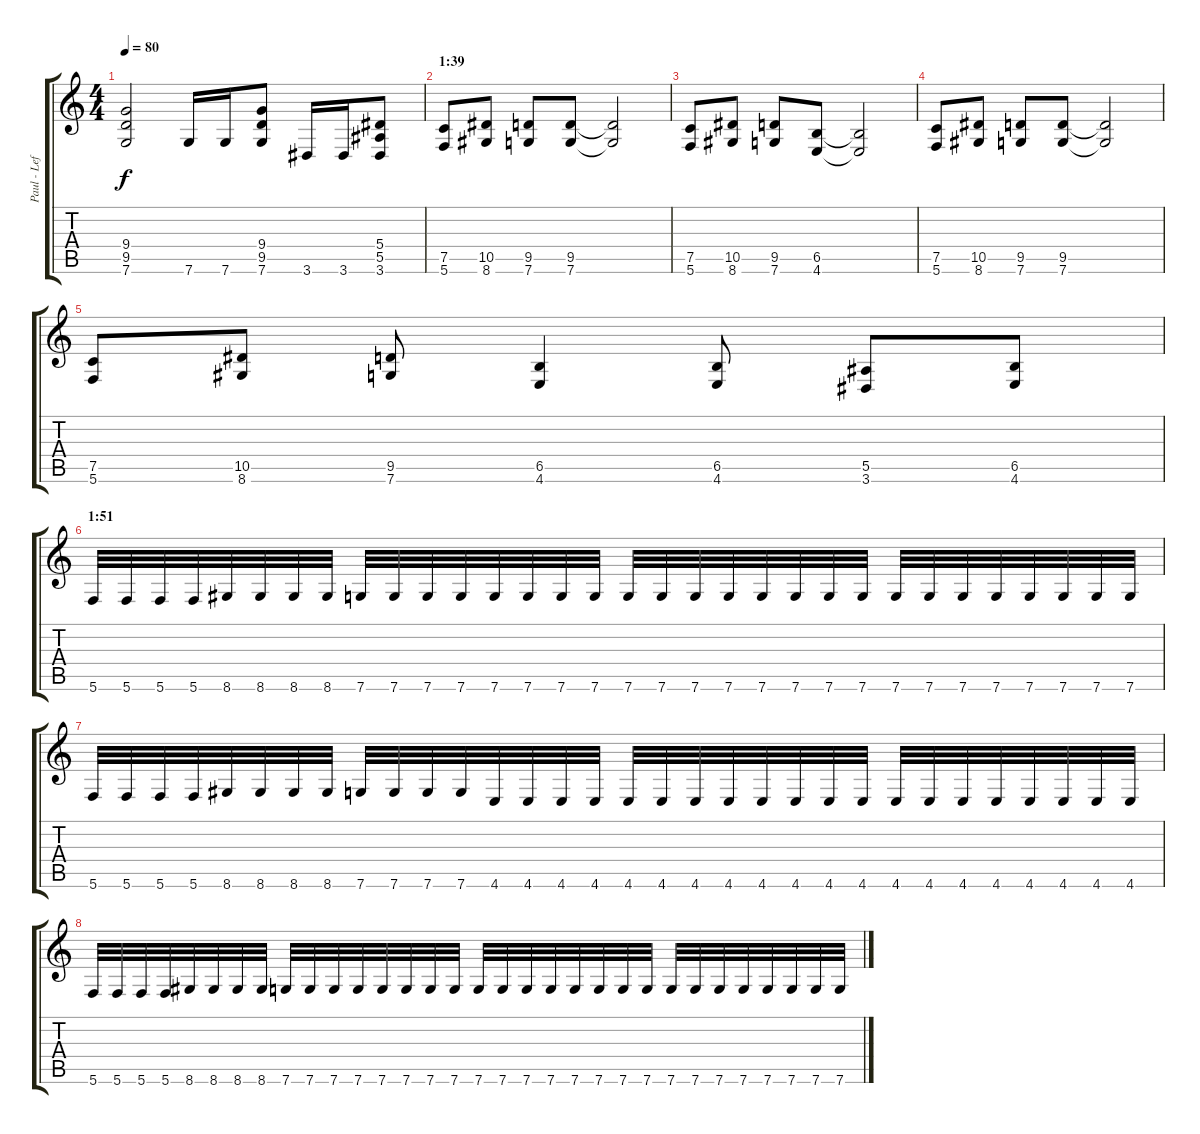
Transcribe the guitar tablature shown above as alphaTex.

\track ("Paul - Left" "Paul - Lef") {instrument distortionguitar}
\staff {score tabs}
\tuning (C4 G3 Eb3 Bb2 F2 C2) {hide}
\ts (4 4)
\tempo 80
\clef g2
\ks c
(9.4 9.5 7.6).2{dy f} 7.6.16 7.6.16 (9.4 9.5 7.6).8 3.6.16 3.6.16 (5.4 5.5 3.6).8 |
\section ("" "1:39")
(7.5 5.6).8 (10.5 8.6).8 (9.5 7.6).8 (9.5 7.6).8 (9.5{t} 7.6{t}).2 |
(7.5 5.6).8 (10.5 8.6).8 (9.5 7.6).8 (6.5 4.6).8 (6.5{t} 4.6{t}).2 |
(7.5 5.6).8 (10.5 8.6).8 (9.5 7.6).8 (9.5 7.6).8 (9.5{t} 7.6{t}).2 |
(7.5 5.6).8 (10.5 8.6).8 (9.5 7.6).8 (6.5 4.6).4 (6.5 4.6).8 (5.5 3.6).8 (6.5 4.6).8 |
\section ("" "1:51")
5.6.32 5.6.32 5.6.32 5.6.32 8.6.32 8.6.32 8.6.32 8.6.32 7.6.32 7.6.32 7.6.32 7.6.32 7.6.32 7.6.32 7.6.32 7.6.32 7.6.32 7.6.32 7.6.32 7.6.32 7.6.32 7.6.32 7.6.32 7.6.32 7.6.32 7.6.32 7.6.32 7.6.32 7.6.32 7.6.32 7.6.32 7.6.32 |
5.6.32 5.6.32 5.6.32 5.6.32 8.6.32 8.6.32 8.6.32 8.6.32 7.6.32 7.6.32 7.6.32 7.6.32 4.6.32 4.6.32 4.6.32 4.6.32 4.6.32 4.6.32 4.6.32 4.6.32 4.6.32 4.6.32 4.6.32 4.6.32 4.6.32 4.6.32 4.6.32 4.6.32 4.6.32 4.6.32 4.6.32 4.6.32 |
5.6.32 5.6.32 5.6.32 5.6.32 8.6.32 8.6.32 8.6.32 8.6.32 7.6.32 7.6.32 7.6.32 7.6.32 7.6.32 7.6.32 7.6.32 7.6.32 7.6.32 7.6.32 7.6.32 7.6.32 7.6.32 7.6.32 7.6.32 7.6.32 7.6.32 7.6.32 7.6.32 7.6.32 7.6.32 7.6.32 7.6.32 7.6.32
